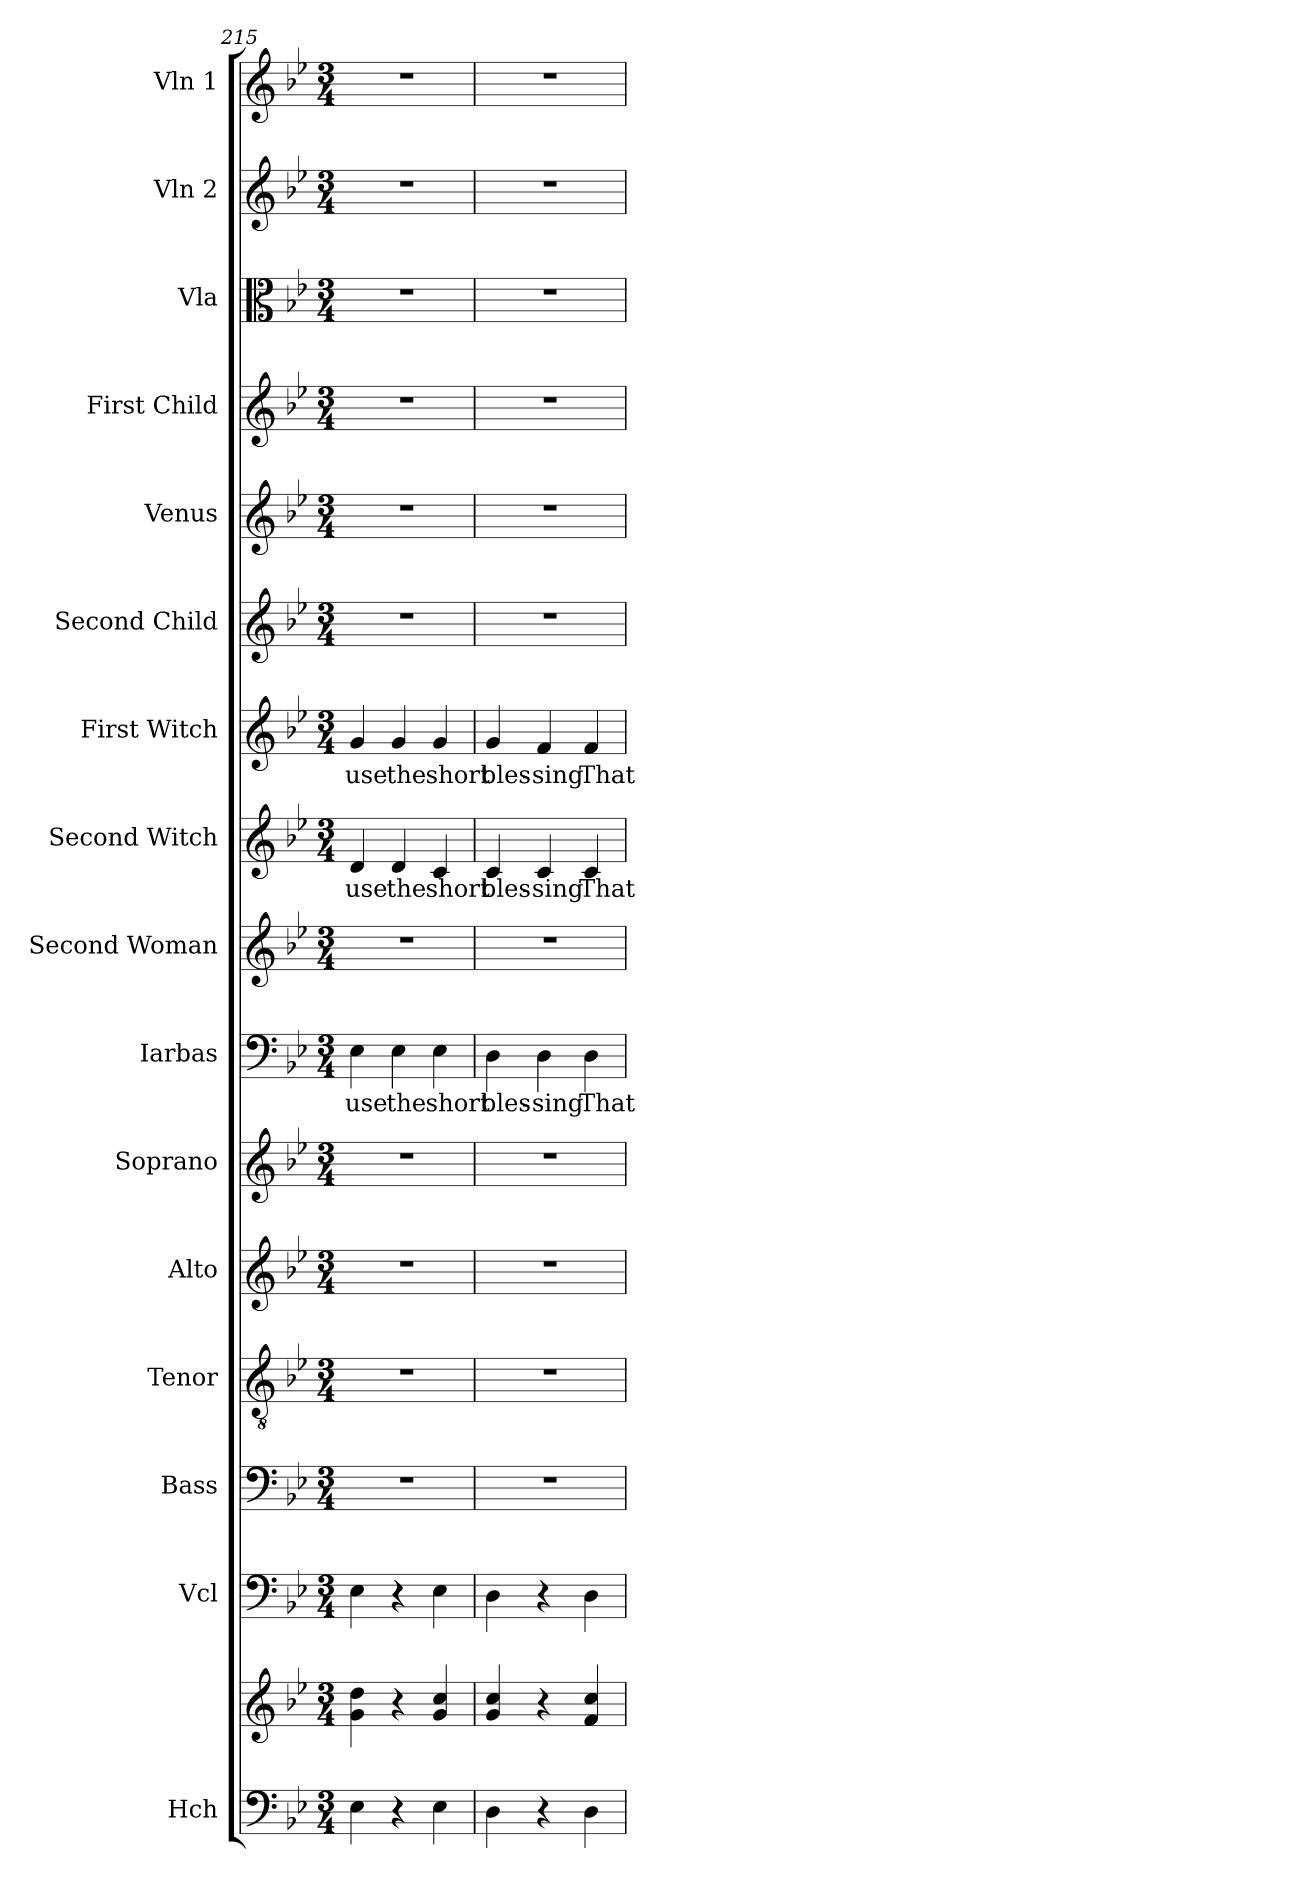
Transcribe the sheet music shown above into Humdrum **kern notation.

**kern	**kern	**kern	**kern	**kern	**kern	**kern	**kern	**text	**kern	**kern	**text	**kern	**text	**kern	**kern	**kern	**kern	**kern	**kern
*part16	*part16	*part15	*part14	*part13	*part12	*part11	*part10	*part10	*part9	*part8	*part8	*part7	*part7	*part6	*part5	*part4	*part3	*part2	*part1
*staff17	*staff16	*staff15	*staff14	*staff13	*staff12	*staff11	*staff10	*staff10	*staff9	*staff8	*staff8	*staff7	*staff7	*staff6	*staff5	*staff4	*staff3	*staff2	*staff1
*I"Hch	*	*I"Vcl	*I"Bass	*I"Tenor	*I"Alto	*I"Soprano	*I"Iarbas	*	*I"Second Woman	*I"Second Witch	*	*I"First Witch	*	*I"Second Child	*I"Venus	*I"First Child	*I"Vla	*I"Vln 2	*I"Vln 1
*I'Hch.	*	*I'Vc.	*I'B.	*I'T.	*I'A.	*I'S.	*I'I.	*	*I'2W	*I'W2.	*	*I'W1	*	*I'C2.	*I'V.	*I'C1	*I'Vla.	*I'Vln.	*I'Vln.
*clefF4	*clefG2	*clefF4	*clefF4	*clefGv2	*clefG2	*clefG2	*clefF4	*	*clefG2	*clefG2	*	*clefG2	*	*clefG2	*clefG2	*clefG2	*clefC3	*clefG2	*clefG2
*k[b-e-]	*k[b-e-]	*k[b-e-]	*k[b-e-]	*k[b-e-]	*k[b-e-]	*k[b-e-]	*k[b-e-]	*	*k[b-e-]	*k[b-e-]	*	*k[b-e-]	*	*k[b-e-]	*k[b-e-]	*k[b-e-]	*k[b-e-]	*k[b-e-]	*k[b-e-]
*M3/4	*M3/4	*M3/4	*M3/4	*M3/4	*M3/4	*M3/4	*M3/4	*	*M3/4	*M3/4	*	*M3/4	*	*M3/4	*M3/4	*M3/4	*M3/4	*M3/4	*M3/4
=215	=215	=215	=215	=215	=215	=215	=215	=215	=215	=215	=215	=215	=215	=215	=215	=215	=215	=215	=215
!	!	!	!	!	!	!	!	!LO:LY:b	!	!	!LO:LY:b	!	!LO:LY:b	!	!	!	!	!	!
4E-\	4g\ 4dd\	4E-\	2.r	2.r	2.r	2.r	4E-\	use	2.r	4d/	use	4g/	use	2.r	2.r	2.r	2.r	2.r	2.r
!	!	!	!	!	!	!	!	!LO:LY:b	!	!	!LO:LY:b	!	!LO:LY:b	!	!	!	!	!	!
4r	4r	4r	.	.	.	.	4E-\	the	.	4d/	the	4g/	the	.	.	.	.	.	.
!	!	!	!	!	!	!	!	!LO:LY:b	!	!	!LO:LY:b	!	!LO:LY:b	!	!	!	!	!	!
4E-\	4g/ 4cc/	4E-\	.	.	.	.	4E-\	short	.	4c/	short	4g/	short	.	.	.	.	.	.
=216	=216	=216	=216	=216	=216	=216	=216	=216	=216	=216	=216	=216	=216	=216	=216	=216	=216	=216	=216
!	!	!	!	!	!	!	!	!LO:LY:b	!	!	!LO:LY:b	!	!LO:LY:b	!	!	!	!	!	!
4D\	4g/ 4cc/	4D\	2.r	2.r	2.r	2.r	4D\	bles-	2.r	4c/	bles-	4g/	bles-	2.r	2.r	2.r	2.r	2.r	2.r
!	!	!	!	!	!	!	!	!LO:LY:b	!	!	!LO:LY:b	!	!LO:LY:b	!	!	!	!	!	!
4r	4r	4r	.	.	.	.	4D\	-sing	.	4c/	-sing	4f/	-sing	.	.	.	.	.	.
!	!	!	!	!	!	!	!	!LO:LY:b	!	!	!LO:LY:b	!	!LO:LY:b	!	!	!	!	!	!
4D\	4f/ 4cc/	4D\	.	.	.	.	4D\	That	.	4c/	That	4f/	That	.	.	.	.	.	.
=	=	=	=	=	=	=	=	=	=	=	=	=	=	=	=	=	=	=	=
*-	*-	*-	*-	*-	*-	*-	*-	*-	*-	*-	*-	*-	*-	*-	*-	*-	*-	*-	*-
